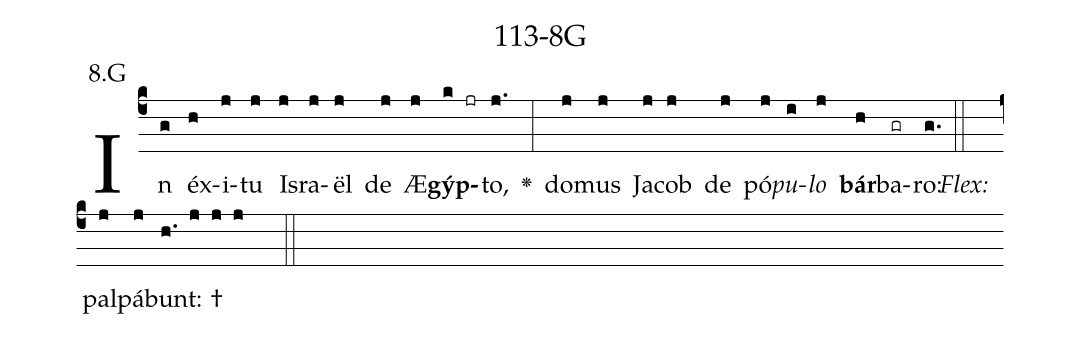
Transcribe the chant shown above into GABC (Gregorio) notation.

name: 113-8G;
annotation: 8.G;
%%
(c4)In(g) éx(h)i(j)tu(j) Is(j)ra(j)ël(j) de(j) Æ(j)<b>gýp</b>(k jr)to,(j.) <v>\greheightstar</v>(:) do(j)mus(j) Ja(j)cob(j) de(j) pó(j)<i>pu</i>(i)<i>lo</i>(j) <b>bár</b>(h)ba(gr)ro:(g.) (::)
<i>Flex:</i>()  pal(j)pá(j)bunt: †(h. j j j  ::)

%E(j) u(j) o(i) u(j) a(h) e.(g.) (::)
